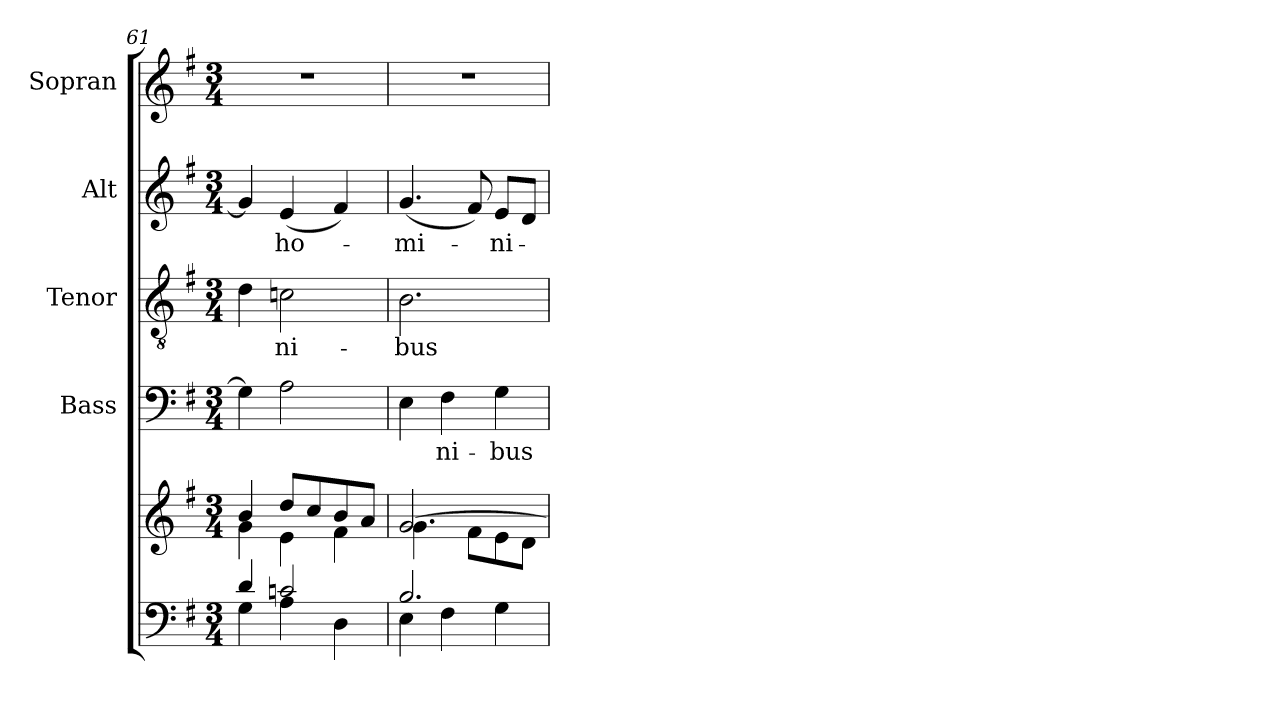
**kern	**kern	**kern	**text	**kern	**text	**kern	**text	**kern
*part5	*part5	*part4	*part4	*part3	*part3	*part2	*part2	*part1
*staff6	*staff5	*staff4	*staff4	*staff3	*staff3	*staff2	*staff2	*staff1
*	*	*I"Bass	*	*I"Tenor	*	*I"Alt	*	*I"Sopran
*	*	*I'B.	*	*I'T.	*	*I'A.	*	*I'S.
!!LO:LB:g=z
*clefF4	*clefG2	*clefF4	*	*clefGv2	*	*clefG2	*	*clefG2
*k[f#]	*k[f#]	*k[f#]	*	*k[f#]	*	*k[f#]	*	*k[f#]
*G:	*G:	*G:	*	*G:	*	*G:	*	*G:
*M3/4	*M3/4	*M3/4	*	*M3/4	*	*M3/4	*	*M3/4
=61	=61	=61	=61	=61	=61	=61	=61	=61
*^	*^	*	*	*	*	*	*	*
4d/	4G\	4b/	4g\	4G\]	.	4d\	.	4g/]	.	2.r
!	!	!	!	!	!	!	!LO:LY:b	!	!LO:LY:b	!
2cn/	4A\	8dd/L	4e\	2A\	.	2cn\	-ni-	(<4e/	ho-	.
.	.	8cc/	.	.	.	.	.	.	.	.
.	4D\	8b/	4f#\	.	.	.	.	4f#/)	.	.
.	.	8a/J	.	.	.	.	.	.	.	.
=62	=62	=62	=62	=62	=62	=62	=62	=62	=62	=62
!	!	!	!	!	!	!	!LO:LY:b	!	!LO:LY:b	!
2.B/	4E\	[>2.g/	4.g\	4E\	.	2.B\	-bus	(<4.g/	-mi-	2.r
!	!	!	!	!	!LO:LY:b	!	!	!	!	!
.	4F#\	.	.	4F#\	-ni-	.	.	.	.	.
.	.	.	8f#\L	.	.	.	.	8f#/)	.	.
!	!	!	!	!	!LO:LY:b	!	!	!	!LO:LY:b	!
.	4G\	.	8e\	4G\	-bus	.	.	8e/L	-ni-	.
.	.	.	8d\J	.	.	.	.	8d/J	.	.
*v	*v	*	*	*	*	*	*	*	*	*
*	*v	*v	*	*	*	*	*	*	*
=	=	=	=	=	=	=	=	=
*-	*-	*-	*-	*-	*-	*-	*-	*-
